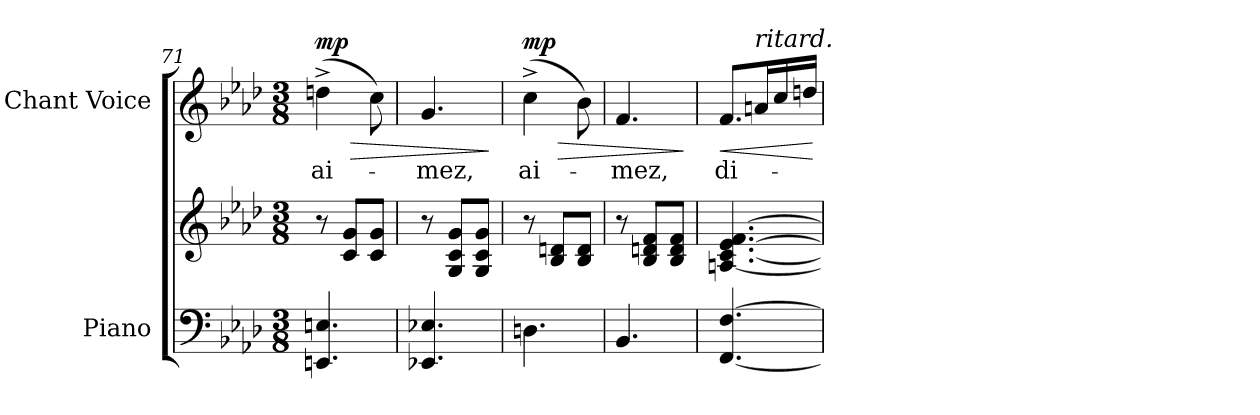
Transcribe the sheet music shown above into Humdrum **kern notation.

**kern	**kern	**kern	**text	**dynam
*part2	*part2	*part1	*part1	*part1
*staff3	*staff2	*staff1	*staff1	*staff1
*I"Piano	*	*I"Chant Voice	*	*
*I'Pno	*	*	*	*
*clefF4	*clefG2	*clefG2	*	*
*k[b-e-a-d-]	*k[b-e-a-d-]	*k[b-e-a-d-]	*	*
*M3/8	*M3/8	*M3/8	*	*
=71	=71	=71	=71	=71
!	!	!	!LO:LY:b	!LO:HP:b
!	!	!	!	!LO:DY:n=1:a
4.EEn/ 4.En/	8r	(>4ddn^\	ai-	> mp
.	8c/ 8g/L	.	.	.
.	8c/ 8g/J	8cc\)	.	.
=72	=72	=72	=72	=72
!	!	!	!LO:LY:b	!
4.EE-X/ 4.E-X/	8r	4.g/	-mez,	.
.	8G/ 8c/ 8g/L	.	.	.
.	8G/ 8c/ 8g/J	.	.	.
.	.	.	.	]
=73	=73	=73	=73	=73
!	!	!	!LO:LY:b	!LO:HP:b
!	!	!	!	!LO:DY:n=1:a
4.Dn\	8r	(>4cc^\	ai-	> mp
.	8B-/ 8dn/L	.	.	.
.	8B-/ 8d/J	8b-\)	.	.
=74	=74	=74	=74	=74
!	!	!	!LO:LY:b	!
4.BB-/	8r	4.f/	-mez,	.
.	8B-/ 8dn/ 8f/L	.	.	.
.	8B-/ 8d/ 8f/J	.	.	.
.	.	.	.	]
!!LO:LB:g=z
=75	=75	=75	=75	=75
*	*	*MM96	*	*
!	!	!	!LO:LY:b	!LO:HP:b
[4.FF/ [4.F/	[4.An/ [4.c/ [4.e-/ [4.f/	8.f/L	di-	<
!	!	!LO:TX:a:i:t=ritard.	!	!
.	.	16an/L	.	.
*	*	*MM86	*	*
.	.	16cc/	.	.
.	.	16ddn/JJ	.	.
.	.	.	.	[
=	=	=	=	=
*-	*-	*-	*-	*-
